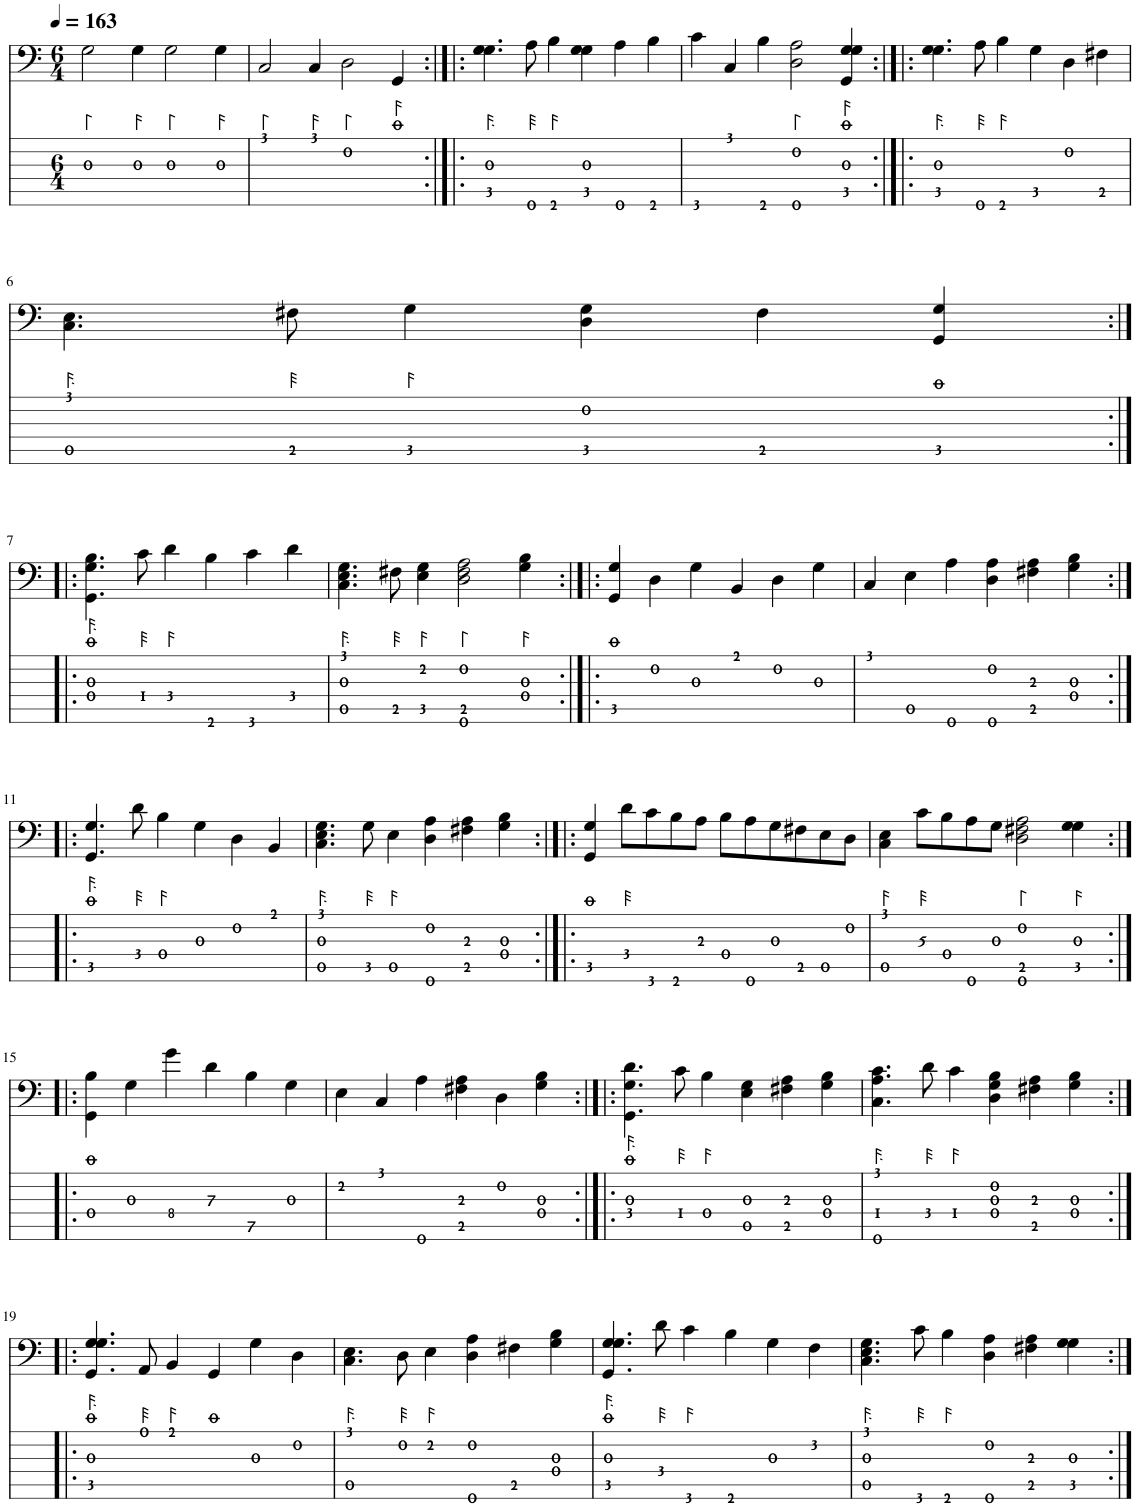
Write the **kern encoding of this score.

**kern	**kern
*part1	*part1
*staff2	*staff1
*I"Theorba	*
*I'Thb.	*
*stria6	*
*	*clefF4
*k[]	*k[]
*M6/4	*M6/4
*MM163	*MM163
=1	=1
2G	2G\
4G	4G\
2G	2G\
4G	4G\
=2	=2
2C	2C/
4C	4C/
2D	2D\
4GG	4GG/
=3:|!|:	=3:|!|:
4.G 4.G	4.G\ 4.G\
8A	8A\
4B	4B\
4G 4G	4G\ 4G\
4A	4A\
4B	4B\
=4	=4
4c	4c\
4C	4C/
4B	4B\
2D 2A	2D\ 2A\
4GG 4G 4G	4GG/ 4G/ 4G/
=5:|!|:	=5:|!|:
4.G 4.G	4.G\ 4.G\
8A	8A\
4B	4B\
4G	4G\
4D	4D\
4F#X	4F#X\
!!LO:LB:g=z
=6	=6
4.C 4.E	4.C\ 4.E\
8F#X	8F#X\
4G	4G\
4D 4G	4D\ 4G\
4F#	4F#\
4GG 4G	4GG/ 4G/
!!LO:LB:g=z
=7:|!|:	=7:|!|:
4.GG 4.G 4.B	4.GG\ 4.G\ 4.B\
8c	8c\
4d	4d\
4B	4B\
4c	4c\
4d	4d\
=8	=8
4.C 4.G 4.E	4.C\ 4.E\ 4.G\
8F#X	8F#X\
4E 4G	4E\ 4G\
2D 2F# 2A	2D\ 2F#\ 2A\
4G 4B	4G\ 4B\
=9:|!|:	=9:|!|:
4GG 4G	4GG/ 4G/
4D	4D\
4G	4G\
4BB	4BB/
4D	4D\
4G	4G\
=10	=10
4C	4C/
4E	4E\
4A	4A\
4D 4A	4D\ 4A\
4A 4F#X	4F#X\ 4A\
4G 4B	4G\ 4B\
!!LO:LB:g=z
=11:|!|:	=11:|!|:
4.GG 4.G	4.GG/ 4.G/
8d	8d\
4B	4B\
4G	4G\
4D	4D\
4BB	4BB/
=12	=12
4.C 4.G 4.E	4.C\ 4.E\ 4.G\
8G	8G\
4E	4E\
4D 4A	4D\ 4A\
4A 4F#X	4F#X\ 4A\
4G 4B	4G\ 4B\
=13:|!|:	=13:|!|:
4GG 4G	4GG/ 4G/
8dL	8d\L
8c	8c\
8B	8B\
8AJ	8A\J
8BL	8B\L
8A	8A\
8G	8G\
8F#X	8F#X\
8E	8E\
8DJ	8D\J
=14	=14
4C 4E	4C\ 4E\
8cL	8c\L
8B	8B\
8A	8A\
8GJ	8G\J
2D 2F#X 2A	2D\ 2F#X\ 2A\
4G 4G	4G\ 4G\
!!LO:LB:g=z
=15:|!|:	=15:|!|:
4GG 4B	4GG\ 4B\
4G	4G\
4g	4g\
4d	4d\
4B	4B\
4G	4G\
=16	=16
4E	4E\
4C	4C/
4A	4A\
4A 4F#X	4F#X\ 4A\
4D	4D\
4G 4B	4G\ 4B\
=17:|!|:	=17:|!|:
4.GG 4.G 4.d	4.GG\ 4.G\ 4.d\
8c	8c\
4B	4B\
4G 4E	4E\ 4G\
4A 4F#X	4F#X\ 4A\
4G 4B	4G\ 4B\
=18	=18
4.C 4.c 4.A	4.C\ 4.A\ 4.c\
8d	8d\
4c	4c\
4D 4G 4B	4D\ 4G\ 4B\
4A 4F#X	4F#X\ 4A\
4G 4B	4G\ 4B\
!!LO:LB:g=z
=19:|!|:	=19:|!|:
4.GG 4.G 4.G	4.GG/ 4.G/ 4.G/
8AA	8AA/
4BB	4BB/
4GG	4GG/
4G	4G\
4D	4D\
=20	=20
4.C 4.E	4.C\ 4.E\
8D	8D\
4E	4E\
4D 4A	4D\ 4A\
4F#X	4F#X\
4G 4B	4G\ 4B\
=21	=21
4.GG 4.G 4.G	4.GG/ 4.G/ 4.G/
8d	8d\
4c	4c\
4B	4B\
4G	4G\
4F	4F\
=22	=22
4.C 4.G 4.E	4.C\ 4.E\ 4.G\
8c	8c\
4B	4B\
4D 4A	4D\ 4A\
4A 4F#X	4F#X\ 4A\
4G 4G	4G\ 4G\
=:|!	=:|!
*-	*-
